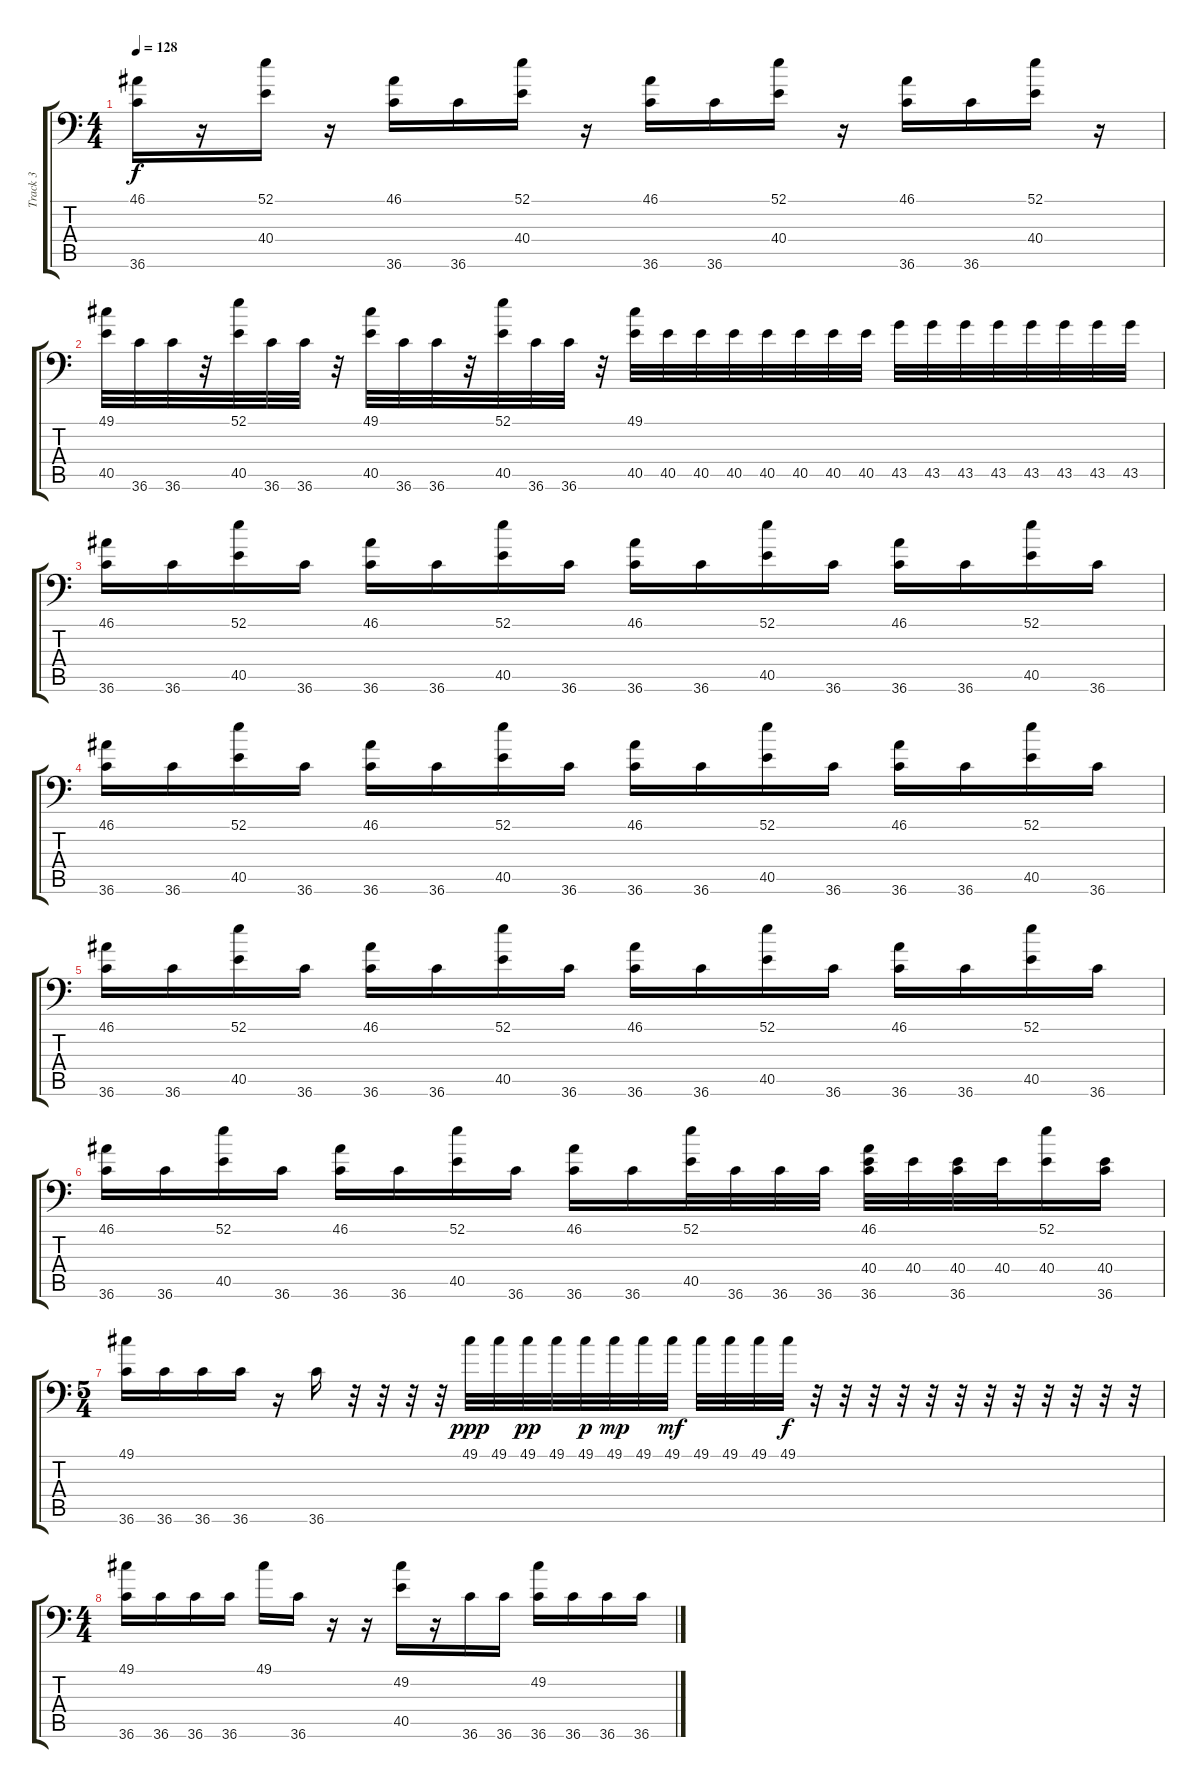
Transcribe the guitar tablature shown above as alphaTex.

\track ("Track 3" "Track 3") {instrument acousticgrandpiano}
\staff {score tabs}
\tuning (C-1 C-1 C-1 C-1 C-1 C-1) {hide}
\ts (4 4)
\tempo 128
\clef f4
\ks c
(46.1 36.6).16{dy f} r.16 (52.1 40.4).16 r.16 (46.1 36.6).16 36.6.16 (52.1 40.4).16 r.16 (46.1 36.6).16 36.6.16 (52.1 40.4).16 r.16 (46.1 36.6).16 36.6.16 (52.1 40.4).16 r.16 |
(49.1 40.5).32 36.6.32 36.6.32 r.32 (52.1 40.5).32 36.6.32 36.6.32 r.32 (49.1 40.5).32 36.6.32 36.6.32 r.32 (52.1 40.5).32 36.6.32 36.6.32 r.32 (49.1 40.5).32 40.5.32 40.5.32 40.5.32 40.5.32 40.5.32 40.5.32 40.5.32 43.5.32 43.5.32 43.5.32 43.5.32 43.5.32 43.5.32 43.5.32 43.5.32 |
(46.1 36.6).16 36.6.16 (52.1 40.5).16 36.6.16 (46.1 36.6).16 36.6.16 (52.1 40.5).16 36.6.16 (46.1 36.6).16 36.6.16 (52.1 40.5).16 36.6.16 (46.1 36.6).16 36.6.16 (52.1 40.5).16 36.6.16 |
(46.1 36.6).16 36.6.16 (52.1 40.5).16 36.6.16 (46.1 36.6).16 36.6.16 (52.1 40.5).16 36.6.16 (46.1 36.6).16 36.6.16 (52.1 40.5).16 36.6.16 (46.1 36.6).16 36.6.16 (52.1 40.5).16 36.6.16 |
(46.1 36.6).16 36.6.16 (52.1 40.5).16 36.6.16 (46.1 36.6).16 36.6.16 (52.1 40.5).16 36.6.16 (46.1 36.6).16 36.6.16 (52.1 40.5).16 36.6.16 (46.1 36.6).16 36.6.16 (52.1 40.5).16 36.6.16 |
(46.1 36.6).16 36.6.16 (52.1 40.5).16 36.6.16 (46.1 36.6).16 36.6.16 (52.1 40.5).16 36.6.16 (46.1 36.6).16 36.6.16 (52.1 40.5).32 36.6.32 36.6.32 36.6.32 (46.1 40.4 36.6).32 40.4.32 (40.4 36.6).32 40.4.32 (52.1 40.4).16 (40.4 36.6).16 |
\ts (5 4)
(49.1 36.6).16 36.6.16 36.6.16 36.6.16 r.16 36.6.16 r.32 r.32 r.32 r.32 49.1.32{dy ppp} 49.1.32 49.1.32{dy pp} 49.1.32 49.1.32{dy p} 49.1.32{dy mp} 49.1.32 49.1.32{dy mf} 49.1.32 49.1.32 49.1.32 49.1.32{dy f} r.32 r.32 r.32 r.32 r.32 r.32 r.32 r.32 r.32 r.32 r.32 r.32 |
\ts (4 4)
(49.1 36.6).16 36.6.16 36.6.16 36.6.16 49.1.16 36.6.16 r.16 r.16 (49.2 40.5).16 r.16 36.6.16 36.6.16 (49.2 36.6).16 36.6.16 36.6.16 36.6.16
